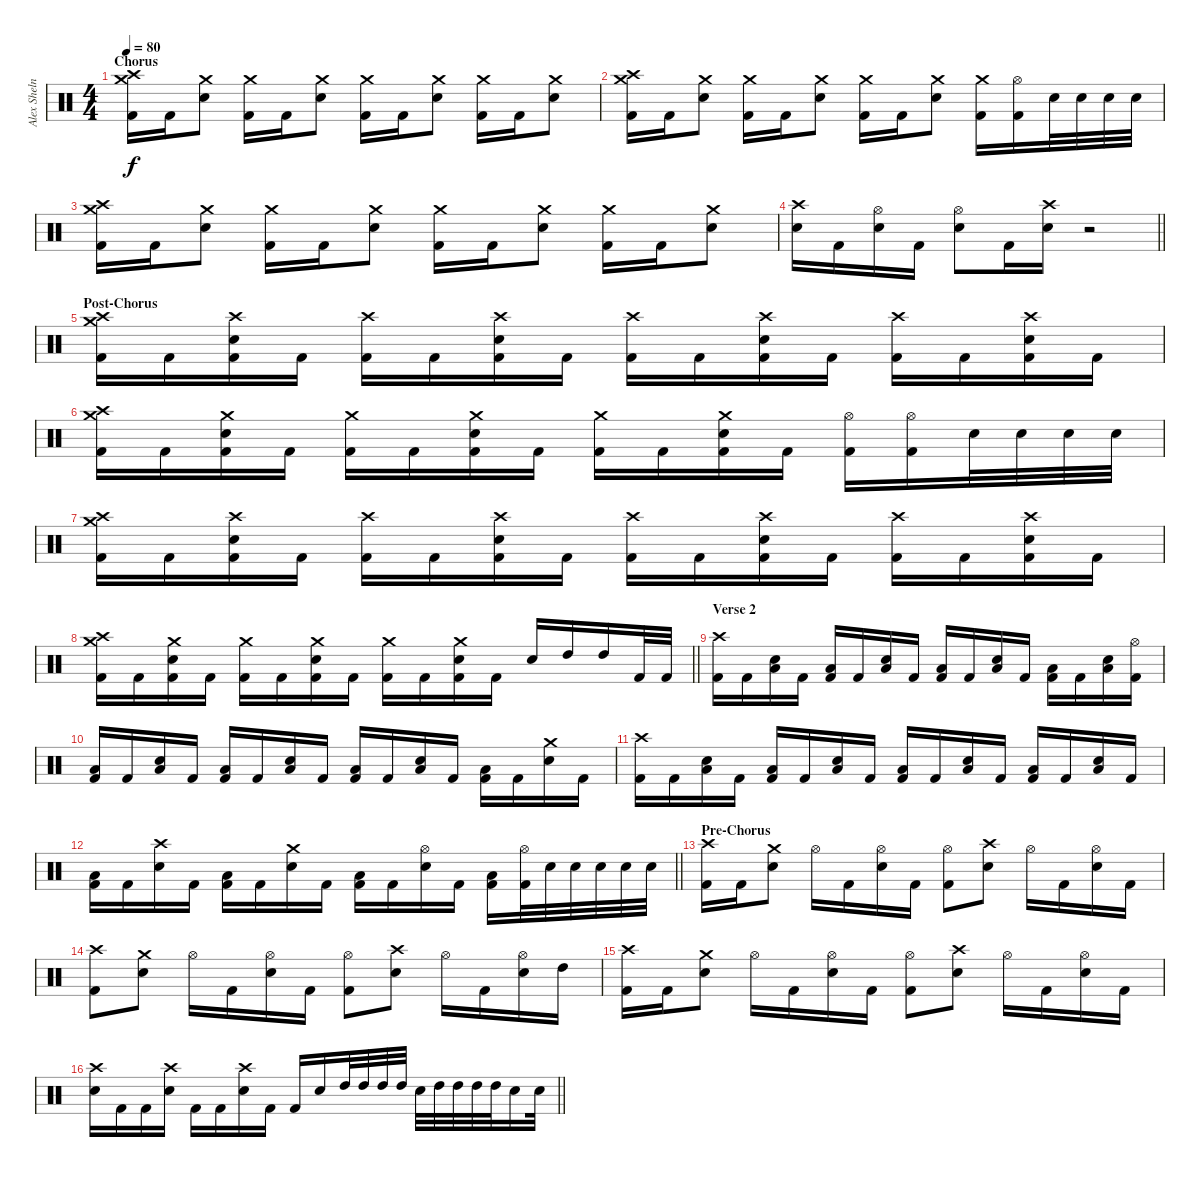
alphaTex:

\track ("Alex Shelnutt" "Alex Sheln") {instrument percussion}
\staff {score}
\articulation defaults
\ts (4 4)
\section ("" "Chorus")
\tempo 80
\clef neutral
\ks c
("Crash high (hit)" "Crash medium (hit)" "Kick (hit) 2").16{dy f} "Kick (hit) 2".16 ("Crash medium (hit)" "Snare (hit) 2").8 ("Crash medium (hit)" "Kick (hit) 2").16 "Kick (hit) 2".16 ("Crash medium (hit)" "Snare (hit) 2").8 ("Crash medium (hit)" "Kick (hit) 2").16 "Kick (hit) 2".16 ("Crash medium (hit)" "Snare (hit) 2").8 ("Crash medium (hit)" "Kick (hit) 2").16 "Kick (hit) 2".16 ("Crash medium (hit)" "Snare (hit) 2").8 |
("Crash high (hit)" "Crash medium (hit)" "Kick (hit) 2").16 "Kick (hit) 2".16 ("Crash medium (hit)" "Snare (hit) 2").8 ("Crash medium (hit)" "Kick (hit) 2").16 "Kick (hit) 2".16 ("Crash medium (hit)" "Snare (hit) 2").8 ("Crash medium (hit)" "Kick (hit) 2").16 "Kick (hit) 2".16 ("Crash medium (hit)" "Snare (hit) 2").8 ("Crash medium (hit)" "Kick (hit) 2").16 ("Hi-Hat (open)" "Kick (hit) 2").16 "Snare (hit) 2".32 "Snare (hit) 2".32 "Snare (hit) 2".32 "Snare (hit) 2".32 |
("Crash medium (hit)" "Crash high (hit)" "Kick (hit) 2").16 "Kick (hit) 2".16 ("Crash medium (hit)" "Snare (hit) 2").8 ("Crash medium (hit)" "Kick (hit) 2").16 "Kick (hit) 2".16 ("Crash medium (hit)" "Snare (hit) 2").8 ("Crash medium (hit)" "Kick (hit) 2").16 "Kick (hit) 2".16 ("Crash medium (hit)" "Snare (hit) 2").8 ("Crash medium (hit)" "Kick (hit) 2").16 "Kick (hit) 2".16 ("Crash medium (hit)" "Snare (hit) 2").8 |
\barLineRight lightlight
("Crash high (hit)" "Snare (hit) 2").16 "Kick (hit) 2".16 ("Hi-Hat (open)" "Snare (hit) 2").16 "Kick (hit) 2".16 ("Hi-Hat (open)" "Snare (hit) 2").8 "Kick (hit) 2".16 ("Crash high (hit)" "Snare (hit) 2").16 r.2 |
\section ("" "Post-Chorus")
("Crash high (hit)" "Crash medium (hit)" "Kick (hit) 2").16 "Kick (hit) 2".16 ("Crash high (hit)" "Snare (hit) 2" "Kick (hit) 2").16 "Kick (hit) 2".16 ("Crash high (hit)" "Kick (hit) 2").16 "Kick (hit) 2".16 ("Crash high (hit)" "Snare (hit) 2" "Kick (hit) 2").16 "Kick (hit) 2".16 ("Crash high (hit)" "Kick (hit) 2").16 "Kick (hit) 2".16 ("Crash high (hit)" "Snare (hit) 2" "Kick (hit) 2").16 "Kick (hit) 2".16 ("Crash high (hit)" "Kick (hit) 2").16 "Kick (hit) 2".16 ("Crash high (hit)" "Snare (hit) 2" "Kick (hit) 2").16 "Kick (hit) 2".16 |
("Crash high (hit)" "Crash medium (hit)" "Kick (hit) 2").16 "Kick (hit) 2".16 ("Crash medium (hit)" "Snare (hit) 2" "Kick (hit) 2").16 "Kick (hit) 2".16 ("Crash medium (hit)" "Kick (hit) 2").16 "Kick (hit) 2".16 ("Crash medium (hit)" "Snare (hit) 2" "Kick (hit) 2").16 "Kick (hit) 2".16 ("Crash medium (hit)" "Kick (hit) 2").16 "Kick (hit) 2".16 ("Crash medium (hit)" "Snare (hit) 2" "Kick (hit) 2").16 "Kick (hit) 2".16 ("Hi-Hat (open)" "Kick (hit) 2").16 ("Hi-Hat (open)" "Kick (hit) 2").16 "Snare (hit) 2".32 "Snare (hit) 2".32 "Snare (hit) 2".32 "Snare (hit) 2".32 |
("Crash high (hit)" "Crash medium (hit)" "Kick (hit) 2").16 "Kick (hit) 2".16 ("Crash high (hit)" "Snare (hit) 2" "Kick (hit) 2").16 "Kick (hit) 2".16 ("Crash high (hit)" "Kick (hit) 2").16 "Kick (hit) 2".16 ("Crash high (hit)" "Snare (hit) 2" "Kick (hit) 2").16 "Kick (hit) 2".16 ("Crash high (hit)" "Kick (hit) 2").16 "Kick (hit) 2".16 ("Crash high (hit)" "Snare (hit) 2" "Kick (hit) 2").16 "Kick (hit) 2".16 ("Crash high (hit)" "Kick (hit) 2").16 "Kick (hit) 2".16 ("Crash high (hit)" "Snare (hit) 2" "Kick (hit) 2").16 "Kick (hit) 2".16 |
\barLineRight lightlight
("Crash high (hit)" "Crash medium (hit)" "Kick (hit) 2").16 "Kick (hit) 2".16 ("Crash medium (hit)" "Snare (hit) 2" "Kick (hit) 2").16 "Kick (hit) 2".16 ("Crash medium (hit)" "Kick (hit) 2").16 "Kick (hit) 2".16 ("Crash medium (hit)" "Snare (hit) 2" "Kick (hit) 2").16 "Kick (hit) 2".16 ("Crash medium (hit)" "Kick (hit) 2").16 "Kick (hit) 2".16 ("Crash medium (hit)" "Snare (hit) 2" "Kick (hit) 2").16 "Kick (hit) 2".16 "Snare (hit) 2".16 "High Tom (hit)".16 "High Tom (hit)".16 "Kick (hit) 2".32 "Kick (hit) 2".32 |
\section ("" "Verse 2")
("Crash high (hit)" "Kick (hit) 2").16 "Kick (hit) 2".16 ("Low Floor Tom (hit)" "Snare (hit) 2").16 "Kick (hit) 2".16 ("Low Floor Tom (hit)" "Kick (hit) 2").16 "Kick (hit) 2".16 ("Low Floor Tom (hit)" "Snare (hit) 2").16 "Kick (hit) 2".16 ("Low Floor Tom (hit)" "Kick (hit) 2").16 "Kick (hit) 2".16 ("Low Floor Tom (hit)" "Snare (hit) 2").16 "Kick (hit) 2".16 ("Low Floor Tom (hit)" "Kick (hit) 2").16 "Kick (hit) 2".16 ("Low Floor Tom (hit)" "Snare (hit) 2").16 ("Hi-Hat (open)" "Kick (hit) 2").16 |
("Low Floor Tom (hit)" "Kick (hit) 2").16 "Kick (hit) 2".16 ("Low Floor Tom (hit)" "Snare (hit) 2").16 "Kick (hit) 2".16 ("Low Floor Tom (hit)" "Kick (hit) 2").16 "Kick (hit) 2".16 ("Low Floor Tom (hit)" "Snare (hit) 2").16 "Kick (hit) 2".16 ("Low Floor Tom (hit)" "Kick (hit) 2").16 "Kick (hit) 2".16 ("Low Floor Tom (hit)" "Snare (hit) 2").16 "Kick (hit) 2".16 ("Low Floor Tom (hit)" "Kick (hit) 2").16 "Kick (hit) 2".16 ("Crash medium (hit)" "Snare (hit) 2").16 "Kick (hit) 2".16 |
("Crash high (hit)" "Kick (hit) 2").16 "Kick (hit) 2".16 ("Low Floor Tom (hit)" "Snare (hit) 2").16 "Kick (hit) 2".16 ("Low Floor Tom (hit)" "Kick (hit) 2").16 "Kick (hit) 2".16 ("Low Floor Tom (hit)" "Snare (hit) 2").16 "Kick (hit) 2".16 ("Low Floor Tom (hit)" "Kick (hit) 2").16 "Kick (hit) 2".16 ("Low Floor Tom (hit)" "Snare (hit) 2").16 "Kick (hit) 2".16 ("Low Floor Tom (hit)" "Kick (hit) 2").16 "Kick (hit) 2".16 ("Low Floor Tom (hit)" "Snare (hit) 2").16 "Kick (hit) 2".16 |
\barLineRight lightlight
("Low Floor Tom (hit)" "Kick (hit) 2").16 "Kick (hit) 2".16 ("Crash high (hit)" "Snare (hit) 2").16 "Kick (hit) 2".16 ("Low Floor Tom (hit)" "Kick (hit) 2").16 "Kick (hit) 2".16 ("Crash medium (hit)" "Snare (hit) 2").16 "Kick (hit) 2".16 ("Low Floor Tom (hit)" "Kick (hit) 2").16 "Kick (hit) 2".16 ("Hi-Hat (open)" "Snare (hit) 2").16 "Kick (hit) 2".16 ("Low Floor Tom (hit)" "Kick (hit) 2").16 ("Hi-Hat (open)" "Kick (hit) 2").32 "Snare (hit) 2".32 "Snare (hit) 2".32 "Snare (hit) 2".32 "Snare (hit) 2".32 "Snare (hit) 2".32 |
\section ("" "Pre-Chorus")
("Crash high (hit)" "Kick (hit) 2").16 "Kick (hit) 2".16 ("Crash medium (hit)" "Snare (hit) 2").8 "Hi-Hat (open)".16 "Kick (hit) 2".16 ("Hi-Hat (open)" "Snare (hit) 2").16 "Kick (hit) 2".16 ("Hi-Hat (open)" "Kick (hit) 2").8 ("Crash high (hit)" "Snare (hit) 2").8 "Hi-Hat (open)".16 "Kick (hit) 2".16 ("Hi-Hat (open)" "Snare (hit) 2").16 "Kick (hit) 2".16 |
("Crash high (hit)" "Kick (hit) 2").8 ("Crash medium (hit)" "Snare (hit) 2").8 "Hi-Hat (open)".16 "Kick (hit) 2".16 ("Hi-Hat (open)" "Snare (hit) 2").16 "Kick (hit) 2".16 ("Hi-Hat (open)" "Kick (hit) 2").8 ("Crash high (hit)" "Snare (hit) 2").8 "Hi-Hat (open)".16 "Kick (hit) 2".16 ("Hi-Hat (open)" "Snare (hit) 2").16 "High Tom (hit)".16 |
("Crash high (hit)" "Kick (hit) 2").16 "Kick (hit) 2".16 ("Crash medium (hit)" "Snare (hit) 2").8 "Hi-Hat (open)".16 "Kick (hit) 2".16 ("Hi-Hat (open)" "Snare (hit) 2").16 "Kick (hit) 2".16 ("Hi-Hat (open)" "Kick (hit) 2").8 ("Crash high (hit)" "Snare (hit) 2").8 "Hi-Hat (open)".16 "Kick (hit) 2".16 ("Hi-Hat (open)" "Snare (hit) 2").16 "Kick (hit) 2".16 |
\barLineRight lightlight
("Crash high (hit)" "Snare (hit) 2").16 "Kick (hit) 2".16 "Kick (hit) 2".16 ("Crash high (hit)" "Snare (hit) 2").16 "Kick (hit) 2".16 "Kick (hit) 2".16 ("Crash high (hit)" "Snare (hit) 2").16 "Kick (hit) 2".16 "Kick (hit) 2".16 "Snare (hit) 2".16 "High Tom (hit)".32 "High Tom (hit)".32 "High Tom (hit)".32 "High Tom (hit)".32 "Snare (hit) 2".32 "High Tom (hit)".32 "High Tom (hit)".32 "High Tom (hit)".32 "High Tom (hit)".32 "Snare (hit) 2".16 "Snare (hit) 2".32
